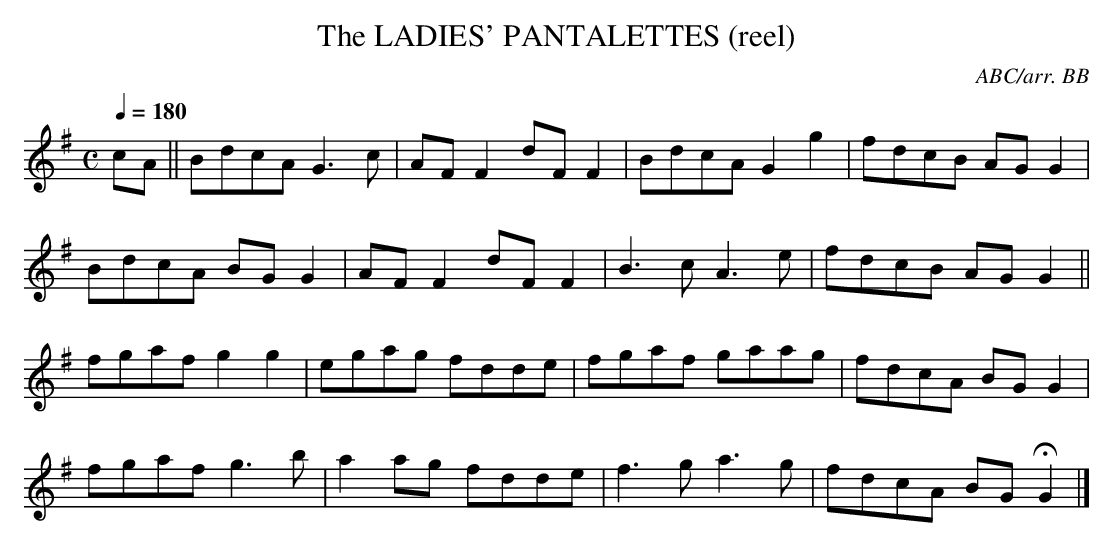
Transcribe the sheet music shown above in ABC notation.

X:1
T:LADIES' PANTALETTES (reel), The
C:ABC/arr. BB
M:C
L:1/8
Q:1/4=180
K:G
cA||BdcA G3c|AFF2 dFF2|BdcA G2g2|fdcB AGG2|
BdcA BGG2|AFF2 dFF2|B3c A3e|fdcB AGG2 ||
fgaf g2g2|egag fdde|fgaf gaag|fdcA BGG2|
fgaf g3b|a2ag fdde|f3g a3g|fdcA BGHG2|]
